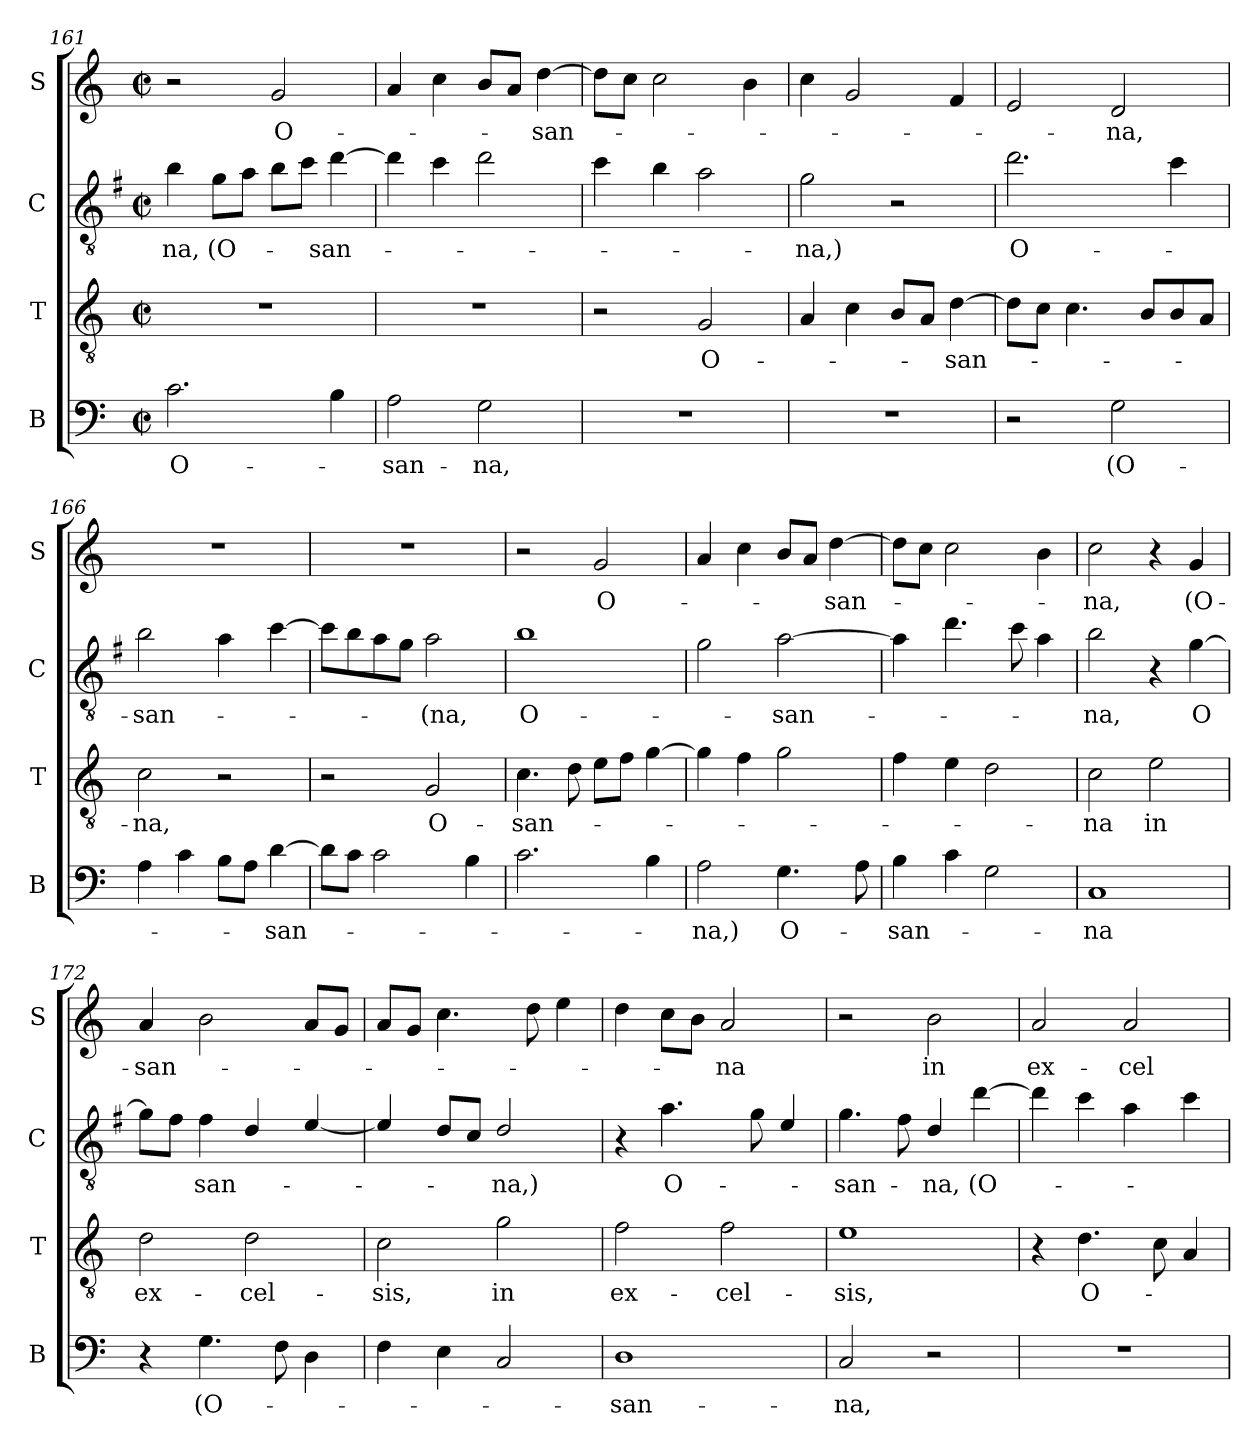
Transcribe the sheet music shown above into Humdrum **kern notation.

**kern	**text	**kern	**text	**kern	**text	**kern	**text
*part4	*part4	*part3	*part3	*part2	*part2	*part1	*part1
*staff4	*staff4	*staff3	*staff3	*staff2	*staff2	*staff1	*staff1
*I"B	*	*I"T	*	*I"C	*	*I"S	*
*I'B	*	*I'T	*	*I'C	*	*I'S	*
!!LO:PB:g=z
*clefF4	*	*clefGv2	*	*clefGv2	*	*clefG2	*
*	*	*	*	*ITrd4c7	*	*	*
*k[]	*	*k[]	*	*k[]	*	*k[]	*
*M2/2	*	*M2/2	*	*M2/2	*	*M2/2	*
*met(c|)	*	*met(c|)	*	*met(c|)	*	*met(c|)	*
=161	=161	=161	=161	=161	=161	=161	=161
!	!LO:LY:b	!	!	!	!LO:LY:b	!	!
2.c\	O-	1r	.	4e\	-na,	2r	.
!	!	!	!	!	!LO:LY:b	!	!
.	.	.	.	8c\L	(O-	.	.
.	.	.	.	8d\J	.	.	.
!	!	!	!	!	!	!	!LO:LY:b
.	.	.	.	8e\L	.	2g/	O-
.	.	.	.	8f\J	.	.	.
!	!	!	!	!	!LO:LY:b	!	!
4B\	.	.	.	[4g\	-san-	.	.
=162	=162	=162	=162	=162	=162	=162	=162
!	!LO:LY:b	!	!	!	!	!	!
2A\	-san-	1r	.	4g\]	.	4a/	.
.	.	.	.	4f\	.	4cc\	.
!	!LO:LY:b	!	!	!	!	!	!
2G\	-na,	.	.	2g\	.	8b/L	.
.	.	.	.	.	.	8a/J	.
!	!	!	!	!	!	!	!LO:LY:b
.	.	.	.	.	.	[4dd\	-san-
=163	=163	=163	=163	=163	=163	=163	=163
1r	.	2r	.	4f\	.	8dd\L]	.
.	.	.	.	.	.	8cc\J	.
.	.	.	.	4e\	.	2cc\	.
!	!	!	!LO:LY:b	!	!	!	!
.	.	2G/	O-	2d\	.	.	.
.	.	.	.	.	.	4b\	.
=164	=164	=164	=164	=164	=164	=164	=164
!	!	!	!	!	!LO:LY:b	!	!
1r	.	4A/	.	2c\	-na,)	4cc\	.
.	.	4c\	.	.	.	2g/	.
.	.	8B/L	.	2r	.	.	.
.	.	8A/J	.	.	.	.	.
!	!	!	!LO:LY:b	!	!	!	!
.	.	[4d\	-san-	.	.	4f/	.
=165	=165	=165	=165	=165	=165	=165	=165
!	!	!	!	!	!LO:LY:b	!	!
2r	.	8d\L]	.	2.g\	O-	2e/	.
.	.	8c\J	.	.	.	.	.
.	.	4.c\	.	.	.	.	.
!	!LO:LY:b	!	!	!	!	!	!LO:LY:b
2G\	(O-	.	.	.	.	2d/	-na,
.	.	8B/L	.	.	.	.	.
.	.	8B/	.	4f\	.	.	.
.	.	8A/J	.	.	.	.	.
!!LO:LB:g=z
=166	=166	=166	=166	=166	=166	=166	=166
!	!	!	!LO:LY:b	!	!LO:LY:b	!	!
4A\	.	2c\	-na,	2e\	-san-	1r	.
4c\	.	.	.	.	.	.	.
8B\L	.	2r	.	4d\	.	.	.
8A\J	.	.	.	.	.	.	.
!	!LO:LY:b	!	!	!	!	!	!
[4d\	-san-	.	.	[4f\	.	.	.
=167	=167	=167	=167	=167	=167	=167	=167
8d\L]	.	2r	.	8f\L]	.	1r	.
8c\J	.	.	.	8e\	.	.	.
2c\	.	.	.	8d\	.	.	.
.	.	.	.	8c\J	.	.	.
!	!	!	!LO:LY:b	!	!LO:LY:b	!	!
.	.	2G/	O-	2d\	-(na,	.	.
4B\	.	.	.	.	.	.	.
=168	=168	=168	=168	=168	=168	=168	=168
!	!	!	!LO:LY:b	!	!LO:LY:b	!	!
2.c\	.	4.c\	-san-	1e	O-	2r	.
.	.	8d\	.	.	.	.	.
!	!	!	!	!	!	!	!LO:LY:b
.	.	8e\L	.	.	.	2g/	O-
.	.	8f\J	.	.	.	.	.
4B\	.	[4g\	.	.	.	.	.
=169	=169	=169	=169	=169	=169	=169	=169
!	!LO:LY:b	!	!	!	!	!	!
2A\	-na,)	4g\]	.	2c\	.	4a/	.
.	.	4f\	.	.	.	4cc\	.
!	!LO:LY:b	!	!	!	!LO:LY:b	!	!
4.G\	O-	2g\	.	[2d\	-san-	8b/L	.
.	.	.	.	.	.	8a/J	.
!	!	!	!	!	!	!	!LO:LY:b
.	.	.	.	.	.	[4dd\	-san-
8A\	.	.	.	.	.	.	.
=170	=170	=170	=170	=170	=170	=170	=170
!	!LO:LY:b	!	!	!	!	!	!
4B\	-san-	4f\	.	4d\]	.	8dd\L]	.
.	.	.	.	.	.	8cc\J	.
4c\	.	4e\	.	4.g\	.	2cc\	.
2G\	.	2d\	.	.	.	.	.
.	.	.	.	8f\	.	.	.
.	.	.	.	4d\	.	4b\	.
=171	=171	=171	=171	=171	=171	=171	=171
!	!LO:LY:b	!	!LO:LY:b	!	!LO:LY:b	!	!LO:LY:b
1C	-na	2c\	na	2e\	-na,	2cc\	-na,
!	!	!	!LO:LY:b	!	!	!	!
.	.	2e\	in	4r	.	4r	.
!	!	!	!	!	!LO:LY:b	!	!LO:LY:b
.	.	.	.	[4c\	O	4g/	(O-
!!LO:LB:g=z
=172	=172	=172	=172	=172	=172	=172	=172
!	!	!	!LO:LY:b	!	!	!	!LO:LY:b
4r	.	2d\	ex-	8c\L]	.	4a/	-san-
.	.	.	.	8B\J	.	.	.
!	!LO:LY:b	!	!	!	!LO:LY:b	!	!
4.G\	(O-	.	.	4B\	san-	2b\	.
!	!	!	!LO:LY:b	!	!	!	!
.	.	2d\	-cel-	4G/	.	.	.
8F\	.	.	.	.	.	.	.
4D\	.	.	.	[4A/	.	8a/L	.
.	.	.	.	.	.	8g/J	.
=173	=173	=173	=173	=173	=173	=173	=173
!	!	!	!LO:LY:b	!	!	!	!
4F\	.	2c\	-sis,	4A/]	.	8a/L	.
.	.	.	.	.	.	8g/J	.
4E\	.	.	.	8G/L	.	4.cc\	.
.	.	.	.	8F/J	.	.	.
!	!	!	!LO:LY:b	!	!LO:LY:b	!	!
2C/	.	2g\	in	2G/	-na,)	.	.
.	.	.	.	.	.	8dd\	.
.	.	.	.	.	.	4ee\	.
=174	=174	=174	=174	=174	=174	=174	=174
!	!LO:LY:b	!	!LO:LY:b	!	!	!	!
1D	-san-	2f\	ex-	4r	.	4dd\	.
!	!	!	!	!	!LO:LY:b	!	!
.	.	.	.	4.d\	O-	8cc\L	.
.	.	.	.	.	.	8b\J	.
!	!	!	!LO:LY:b	!	!	!	!LO:LY:b
.	.	2f\	-cel-	.	.	2a/	-na
.	.	.	.	8c\	.	.	.
.	.	.	.	4A/	.	.	.
=175	=175	=175	=175	=175	=175	=175	=175
!	!LO:LY:b	!	!LO:LY:b	!	!LO:LY:b	!	!
2C/	-na,	1e	-sis,	4.c\	-san-	2r	.
.	.	.	.	8B\	.	.	.
!	!	!	!	!	!LO:LY:b	!	!LO:LY:b
2r	.	.	.	4G/	-na,	2b\	in
!	!	!	!	!	!LO:LY:b	!	!
.	.	.	.	[4g\	(O-	.	.
=176	=176	=176	=176	=176	=176	=176	=176
!	!	!	!	!	!	!	!LO:LY:b
1r	.	4r	.	4g\]	.	2a/	ex-
!	!	!	!LO:LY:b	!	!	!	!
.	.	4.d\	O-	4f\	.	.	.
!	!	!	!	!	!	!	!LO:LY:b
.	.	.	.	4d\	.	2a/	-cel-
.	.	8c\	.	.	.	.	.
.	.	4A/	.	4f\	.	.	.
=	=	=	=	=	=	=	=
*-	*-	*-	*-	*-	*-	*-	*-
